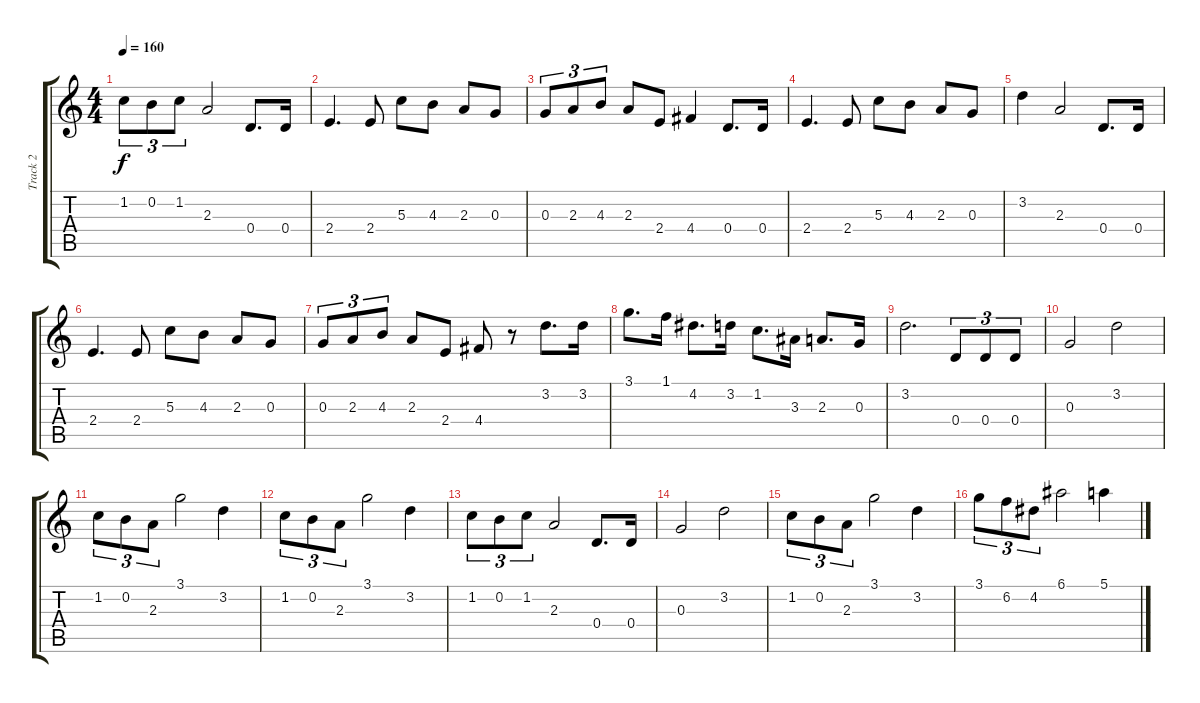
\track ("Track 2" "Track 2") {instrument acousticguitarsteel}
\staff {score tabs}
\tuning (E4 B3 G3 D3 A2 D2) {hide}
\ts (4 4)
\tempo 160
\clef g2
\ks c
1.2.8{tu (3 2) dy f} 0.2.8{tu (3 2)} 1.2.8{tu (3 2)} 2.3.2 0.4.8{d} 0.4.16 |
2.4.4{d} 2.4.8 5.3.8 4.3.8 2.3.8 0.3.8 |
0.3.8{tu (3 2)} 2.3.8{tu (3 2)} 4.3.8{tu (3 2)} 2.3.8 2.4.8 4.4.4 0.4.8{d} 0.4.16 |
2.4.4{d} 2.4.8 5.3.8 4.3.8 2.3.8 0.3.8 |
3.2.4 2.3.2 0.4.8{d} 0.4.16 |
2.4.4{d} 2.4.8 5.3.8 4.3.8 2.3.8 0.3.8 |
0.3.8{tu (3 2)} 2.3.8{tu (3 2)} 4.3.8{tu (3 2)} 2.3.8 2.4.8 4.4.8 r.8 3.2.8{d} 3.2.16 |
3.1.8{d} 1.1.16 4.2.8{d} 3.2.16 1.2.8{d} 3.3.16 2.3.8{d} 0.3.16 |
3.2.2{d} 0.4.8{tu (3 2)} 0.4.8{tu (3 2)} 0.4.8{tu (3 2)} |
0.3.2 3.2.2 |
1.2.8{tu (3 2)} 0.2.8{tu (3 2)} 2.3.8{tu (3 2)} 3.1.2 3.2.4 |
1.2.8{tu (3 2)} 0.2.8{tu (3 2)} 2.3.8{tu (3 2)} 3.1.2 3.2.4 |
1.2.8{tu (3 2)} 0.2.8{tu (3 2)} 1.2.8{tu (3 2)} 2.3.2 0.4.8{d} 0.4.16 |
0.3.2 3.2.2 |
1.2.8{tu (3 2)} 0.2.8{tu (3 2)} 2.3.8{tu (3 2)} 3.1.2 3.2.4 |
3.1.8{tu (3 2)} 6.2.8{tu (3 2)} 4.2.8{tu (3 2)} 6.1.2 5.1.4
